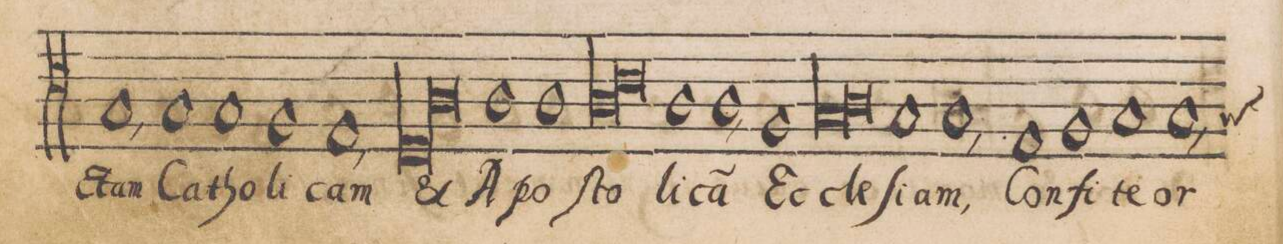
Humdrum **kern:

**kern	**text
*I"TENOR	*
*clefC4	*
*k[]	*
*met(C|)	*
*M2/1	*
1G,	-ctam
=165-	=165-
1G	Ca-
1G	-tho-
=166-	=166-
1F	-li-
1E,	-cam
=167-	=167-
*lig	*
1D	(et)
1A	.
*Xlig	*
=168-	=168-
1A	A-
1A	-po-
=169-	=169-
*lig	*
1A	-ſto-
1c	.
*Xlig	*
=170-	=170-
1A	-li-
1A,	-ca(m)
=171-	=171-
1F	Ec-
*lig	*
1G	-cle-
=172-	=172-
1A	.
*Xlig	*
1G	-ſi-
=173-	=173-
1G,	-am,
1E	Con-
=174-	=174-
1F	-fi-
1G	-te-
=175-	=175-
*custos:G	*
1G,	-or
*-	*-
